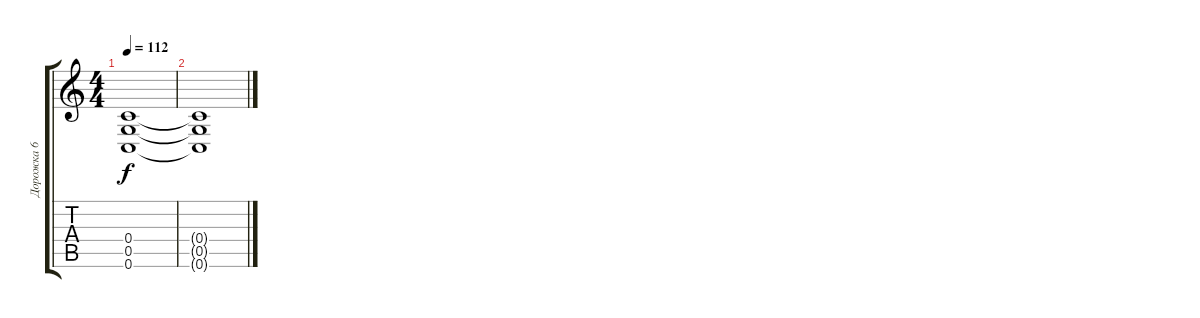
\track ("Дорожка 6" "Дорожка 6") {instrument overdrivenguitar}
\staff {score tabs}
\tuning (D4 A3 F3 C3 G2 C2) {hide}
\ts (4 4)
\tempo 112
\clef g2
\ks c
(0.4 0.5 0.6).1{dy f} |
(0.4{t} 0.5{t} 0.6{t}).1
